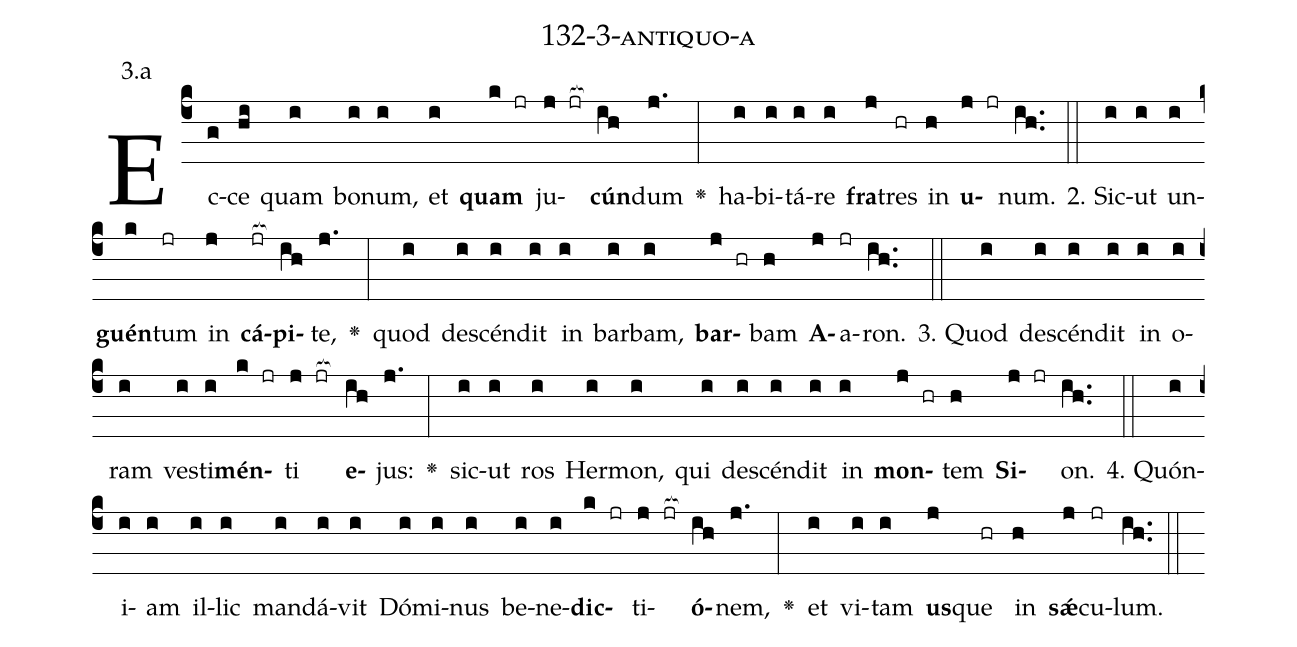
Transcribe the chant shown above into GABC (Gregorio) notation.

name: 132-3-antiquo-a;
annotation: 3.a;
%%
(c4)Ec(g)ce(hi) quam(i) bo(i)num,(i) et(i) <b>quam</b>(k jr) ju(j jr[ocb:1{])<b>cún</b>(ih[ocb:0}])dum(j.) <v>\greheightstar</v>(:) ha(i)bi(i)tá(i)re(i) <b>fra</b>(j)tres(hr) in(h) <b>u</b>(j jr)num.(ih..) (::)
2. Sic(i)ut(i) un(i)<b>guén</b>(k)tum(jr) in(j) <b>cá</b>(jr[ocb:1{])<b>pi</b>(ih[ocb:0}])te,(j.) <v>\greheightstar</v>(:) quod(i) de(i)scén(i)dit(i) in(i) bar(i)bam,(i) <b>bar</b>(j hr)bam(h) <b>A</b>(j)a(jr)ron.(ih..) (::)
3. Quod(i) de(i)scén(i)dit(i) in(i) o(i)ram(i) ves(i)ti(i)<b>mén</b>(k jr)ti(j jr[ocb:1{]) <b>e</b>(ih[ocb:0}])jus:(j.) <v>\greheightstar</v>(:) sic(i)ut(i) ros(i) Her(i)mon,(i) qui(i) de(i)scén(i)dit(i) in(i) <b>mon</b>(j hr)tem(h) <b>Si</b>(j jr)on.(ih..) (::)
4. Quón(i)i(i)am(i) il(i)lic(i) man(i)dá(i)vit(i) Dó(i)mi(i)nus(i) be(i)ne(i)<b>dic</b>(k jr)ti(j jr[ocb:1{])<b>ó</b>(ih[ocb:0}])nem,(j.) <v>\greheightstar</v>(:) et(i) vi(i)tam(i) <b>us</b>(j)que(hr) in(h) <b>sǽ</b>(j)cu(jr)lum.(ih..) (::)
